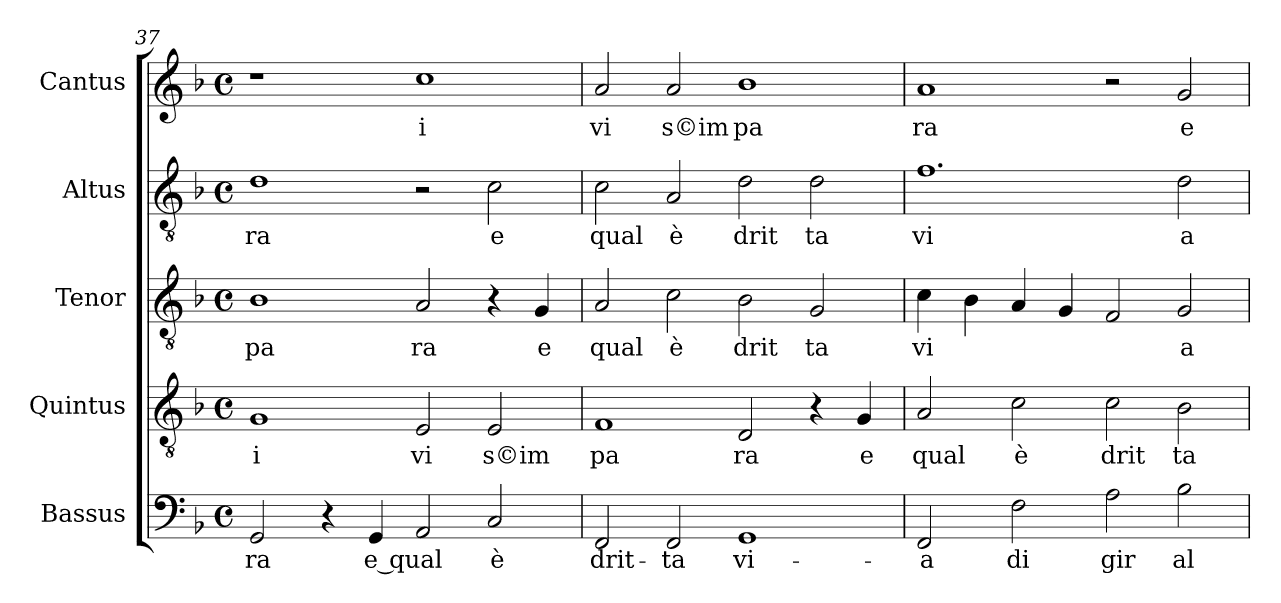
**kern	**text	**kern	**text	**kern	**text	**kern	**text	**kern	**text
*part5	*part5	*part4	*part4	*part3	*part3	*part2	*part2	*part1	*part1
*staff5	*staff5	*staff4	*staff4	*staff3	*staff3	*staff2	*staff2	*staff1	*staff1
*I"Bassus	*	*I"Quintus	*	*I"Tenor	*	*I"Altus	*	*I"Cantus	*
*clefF4	*	*clefGv2	*	*clefGv2	*	*clefGv2	*	*clefG2	*
*k[b-]	*	*k[b-]	*	*k[b-]	*	*k[b-]	*	*k[b-]	*
*F:	*	*F:	*	*F:	*	*F:	*	*F:	*
*M4/4	*	*M4/4	*	*M4/4	*	*M4/4	*	*M4/4	*
*met(c)	*	*met(c)	*	*met(c)	*	*met(c)	*	*met(c)	*
=37	=37	=37	=37	=37	=37	=37	=37	=37	=37
!	!LO:LY:b:cj	!	!LO:LY:b:cj	!	!LO:LY:b:cj	!	!LO:LY:b:cj	!	!
2GG/	-ra	1G	i	1B-	pa	1d	ra	1r	.
4r	.	.	.	.	.	.	.	.	.
!	!LO:LY:b:cj	!	!	!	!	!	!	!	!
4GG/	e qual	.	.	.	.	.	.	.	.
!	!	!	!LO:LY:b:cj	!	!LO:LY:b:cj	!	!	!	!LO:LY:b:cj
2AA/	.	2E/	vi	2A/	ra	2r	.	1cc	i
!	!LO:LY:b:cj	!	!LO:LY:b:cj	!	!	!	!LO:LY:b:cj	!	!
2C/	è	2E/	s©im	4r	.	2c\	e	.	.
!	!	!	!	!	!LO:LY:b:cj	!	!	!	!
.	.	.	.	4G/	e	.	.	.	.
=38	=38	=38	=38	=38	=38	=38	=38	=38	=38
!	!LO:LY:b:cj	!	!LO:LY:b:cj	!	!LO:LY:b:cj	!	!LO:LY:b:cj	!	!LO:LY:b:cj
2FF/	drit-	1F	pa	2A/	qual	2c\	qual	2a/	vi
!	!LO:LY:b:cj	!	!	!	!LO:LY:b:cj	!	!LO:LY:b:cj	!	!LO:LY:b:cj
2FF/	-ta	.	.	2c\	è	2A/	è	2a/	s©im
!	!LO:LY:b:cj	!	!LO:LY:b:cj	!	!LO:LY:b:cj	!	!LO:LY:b:cj	!	!LO:LY:b:cj
1GG	vi-	2D/	ra	2B-\	drit	2d\	drit	1b-	pa
!	!	!	!	!	!LO:LY:b:cj	!	!LO:LY:b:cj	!	!
.	.	4r	.	2G/	ta	2d\	ta	.	.
!	!	!	!LO:LY:b:cj	!	!	!	!	!	!
.	.	4G/	e	.	.	.	.	.	.
=39	=39	=39	=39	=39	=39	=39	=39	=39	=39
!	!LO:LY:b:cj	!	!LO:LY:b:cj	!	!LO:LY:b:cj	!	!LO:LY:b:cj	!	!LO:LY:b:cj
2FF/	-a	2A/	qual	4c\	vi	1.f	vi	1a	ra
.	.	.	.	4B-\	.	.	.	.	.
!	!LO:LY:b:cj	!	!LO:LY:b:cj	!	!	!	!	!	!
2F\	di	2c\	è	4A/	.	.	.	.	.
.	.	.	.	4G/	.	.	.	.	.
!	!LO:LY:b:cj	!	!LO:LY:b:cj	!	!	!	!	!	!
2A\	gir	2c\	drit	2F/	.	.	.	2r	.
!	!LO:LY:b:cj	!	!LO:LY:b:cj	!	!LO:LY:b:cj	!	!LO:LY:b:cj	!	!LO:LY:b:cj
2B-\	al	2B-\	ta	2G/	a	2d\	a	2g/	e
=	=	=	=	=	=	=	=	=	=
*-	*-	*-	*-	*-	*-	*-	*-	*-	*-
